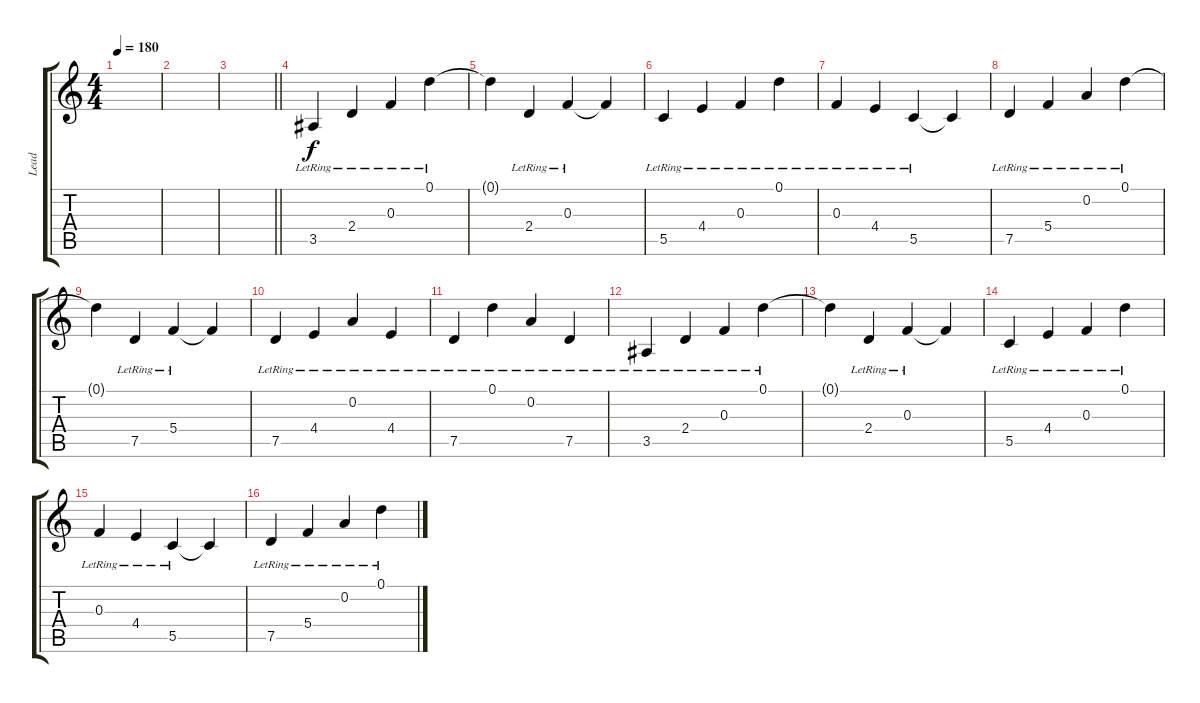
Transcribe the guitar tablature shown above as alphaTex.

\track ("Lead" "Lead") {instrument electricguitarjazz}
\staff {score tabs}
\tuning (D4 A3 F3 C3 G2 D2) {hide}
\ts (4 4)
\tempo 180
\clef g2
\ks c
|
|
\barLineRight lightlight
|
\section ("" "")
3.5{lr}.4 2.4{lr}.4 0.3{lr}.4 0.1{lr}.4 |
0.1{t}.4 2.4{lr}.4 0.3{lr}.4 0.3{t}.4 |
5.5{lr}.4 4.4{lr}.4 0.3{lr}.4 0.1{lr}.4 |
0.3{lr}.4 4.4{lr}.4 5.5{lr}.4 5.5{t}.4 |
7.5{lr}.4 5.4{lr}.4 0.2{lr}.4 0.1{lr}.4 |
0.1{t}.4 7.5{lr}.4 5.4{lr}.4 5.4{t}.4 |
7.5{lr}.4 4.4{lr}.4 0.2{lr}.4 4.4{lr}.4 |
7.5{lr}.4 0.1{lr}.4 0.2{lr}.4 7.5{lr}.4 |
3.5{lr}.4 2.4{lr}.4 0.3{lr}.4 0.1{lr}.4 |
0.1{t}.4 2.4{lr}.4 0.3{lr}.4 0.3{t}.4 |
5.5{lr}.4 4.4{lr}.4 0.3{lr}.4 0.1{lr}.4 |
0.3{lr}.4 4.4{lr}.4 5.5{lr}.4 5.5{t}.4 |
7.5{lr}.4 5.4{lr}.4 0.2{lr}.4 0.1{lr}.4
